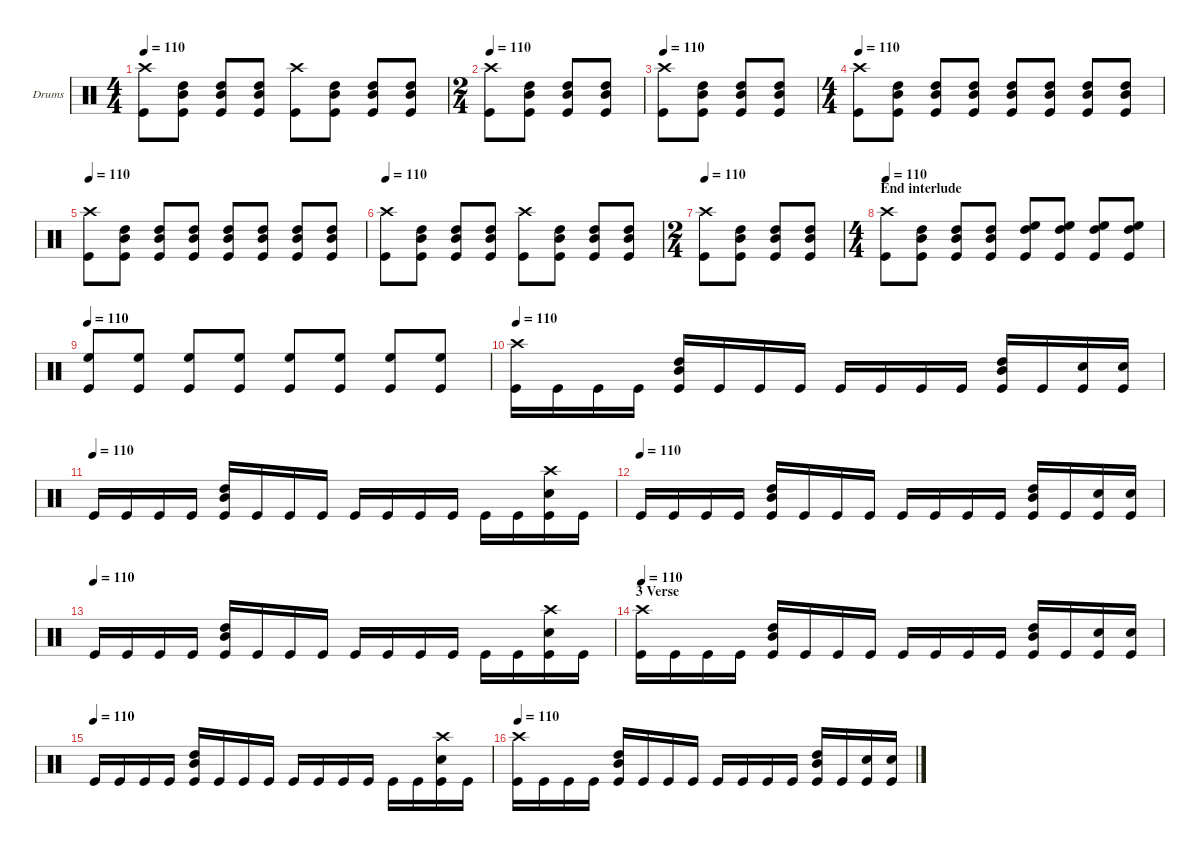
\hideDynamics
\bracketExtendMode groupsimilarinstruments
\firstSystemTrackNameOrientation horizontal
\otherSystemsTrackNameOrientation horizontal
\track ("Drumkit" "Drums") {multiBarRest instrument percussion}
\staff {score}
\articulation defaults
\ts (4 4)
\tempo 110
\clef neutral
\ks c
("Crash high (hit)" "Kick (hit)").8{dy fff} ("High Tom (hit)" "Mid Tom (hit)" "Kick (hit)").8 ("High Tom (hit)" "Mid Tom (hit)" "Kick (hit)").8 ("Mid Tom (hit)" "High Tom (hit)" "Kick (hit)").8 ("Crash high (hit)" "Kick (hit)").8 ("Kick (hit)" "Mid Tom (hit)" "High Tom (hit)").8 ("Kick (hit)" "Mid Tom (hit)" "High Tom (hit)").8 ("Kick (hit)" "Mid Tom (hit)" "High Tom (hit)").8 |
\ts (2 4)
\tempo 110
("Crash high (hit)" "Kick (hit)").8 ("Mid Tom (hit)" "High Tom (hit)" "Kick (hit)").8 ("Mid Tom (hit)" "High Tom (hit)" "Kick (hit)").8 ("Mid Tom (hit)" "High Tom (hit)" "Kick (hit)").8 |
\tempo 110
("Crash high (hit)" "Kick (hit)").8 ("High Tom (hit)" "Mid Tom (hit)" "Kick (hit)").8 ("Kick (hit)" "High Tom (hit)" "Mid Tom (hit)").8 ("Kick (hit)" "High Tom (hit)" "Mid Tom (hit)").8 |
\ts (4 4)
\tempo 110
("Kick (hit)" "Crash high (hit)").8 ("Mid Tom (hit)" "Kick (hit)" "High Tom (hit)").8 ("Mid Tom (hit)" "Kick (hit)" "High Tom (hit)").8 ("Kick (hit)" "High Tom (hit)" "Mid Tom (hit)").8 ("Kick (hit)" "High Tom (hit)" "Mid Tom (hit)").8 ("Kick (hit)" "High Tom (hit)" "Mid Tom (hit)").8 ("High Tom (hit)" "Kick (hit)" "Mid Tom (hit)").8 ("Kick (hit)" "High Tom (hit)" "Mid Tom (hit)").8 |
\tempo 110
("Kick (hit)" "Crash high (hit)").8 ("Mid Tom (hit)" "Kick (hit)" "High Tom (hit)").8 ("Mid Tom (hit)" "Kick (hit)" "High Tom (hit)").8 ("Mid Tom (hit)" "Kick (hit)" "High Tom (hit)").8 ("Kick (hit)" "High Tom (hit)" "Mid Tom (hit)").8 ("Kick (hit)" "High Tom (hit)" "Mid Tom (hit)").8 ("Kick (hit)" "Mid Tom (hit)" "High Tom (hit)").8 ("High Tom (hit)" "Mid Tom (hit)" "Kick (hit)").8 |
\tempo 110
("Crash high (hit)" "Kick (hit)").8 ("High Tom (hit)" "Mid Tom (hit)" "Kick (hit)").8 ("High Tom (hit)" "Mid Tom (hit)" "Kick (hit)").8 ("High Tom (hit)" "Mid Tom (hit)" "Kick (hit)").8 ("Kick (hit)" "Crash high (hit)").8 ("Kick (hit)" "Mid Tom (hit)" "High Tom (hit)").8 ("Mid Tom (hit)" "High Tom (hit)" "Kick (hit)").8 ("Mid Tom (hit)" "High Tom (hit)" "Kick (hit)").8 |
\ts (2 4)
\tempo 110
("Crash high (hit)" "Kick (hit)").8 ("Kick (hit)" "Mid Tom (hit)" "High Tom (hit)").8 ("Kick (hit)" "Mid Tom (hit)" "High Tom (hit)").8 ("Kick (hit)" "Mid Tom (hit)" "High Tom (hit)").8 |
\ts (4 4)
\section ("" "End interlude")
\tempo 110
("Kick (hit)" "Crash high (hit)").8 ("Kick (hit)" "Mid Tom (hit)" "High Tom (hit)").8 ("Mid Tom (hit)" "Kick (hit)" "High Tom (hit)").8 ("Kick (hit)" "Mid Tom (hit)" "High Tom (hit)").8 ("High Floor Tom (hit)" "High Tom (hit)" "Kick (hit)").8 ("High Floor Tom (hit)" "High Tom (hit)" "Kick (hit)").8 ("High Tom (hit)" "High Floor Tom (hit)" "Kick (hit)").8 ("Kick (hit)" "High Floor Tom (hit)" "High Tom (hit)").8 |
\tempo 110
("Kick (hit)" "High Floor Tom (hit)").8 ("Kick (hit)" "High Floor Tom (hit)").8 ("Kick (hit)" "High Floor Tom (hit)").8 ("High Floor Tom (hit)" "Kick (hit)").8 ("Kick (hit)" "High Floor Tom (hit)").8 ("Kick (hit)" "High Floor Tom (hit)").8 ("Kick (hit)" "High Floor Tom (hit)").8 ("High Floor Tom (hit)" "Kick (hit)").8 |
\tempo 110
("Kick (hit)" "Crash high (hit)").16 "Kick (hit)".16 "Kick (hit)".16 "Kick (hit)".16 ("Kick (hit)" "Mid Tom (hit)" "High Tom (hit)").16 "Kick (hit)".16 "Kick (hit)".16 "Kick (hit)".16 "Kick (hit)".16 "Kick (hit)".16 "Kick (hit)".16 "Kick (hit)".16 ("Kick (hit)" "Mid Tom (hit)" "High Tom (hit)").16 "Kick (hit)".16 ("Kick (hit)" "Snare (hit) 2").16 ("Kick (hit)" "Snare (hit) 2").16 |
\tempo (110)
"Kick (hit)".16 "Kick (hit)".16 "Kick (hit)".16 "Kick (hit)".16 ("Mid Tom (hit)" "Kick (hit)" "High Tom (hit)").16 "Kick (hit)".16 "Kick (hit)".16 "Kick (hit)".16 "Kick (hit)".16 "Kick (hit)".16 "Kick (hit)".16 "Kick (hit)".16 "Kick (hit)".16 "Kick (hit)".16 ("Crash high (hit)" "Snare (hit) 2" "Kick (hit)").16 "Kick (hit)".16 |
\tempo (110)
"Kick (hit)".16 "Kick (hit)".16 "Kick (hit)".16 "Kick (hit)".16 ("Kick (hit)" "Mid Tom (hit)" "High Tom (hit)").16 "Kick (hit)".16 "Kick (hit)".16 "Kick (hit)".16 "Kick (hit)".16 "Kick (hit)".16 "Kick (hit)".16 "Kick (hit)".16 ("Kick (hit)" "Mid Tom (hit)" "High Tom (hit)").16 "Kick (hit)".16 ("Kick (hit)" "Snare (hit) 2").16 ("Snare (hit) 2" "Kick (hit)").16 |
\tempo (110)
"Kick (hit)".16 "Kick (hit)".16 "Kick (hit)".16 "Kick (hit)".16 ("Mid Tom (hit)" "Kick (hit)" "High Tom (hit)").16 "Kick (hit)".16 "Kick (hit)".16 "Kick (hit)".16 "Kick (hit)".16 "Kick (hit)".16 "Kick (hit)".16 "Kick (hit)".16 "Kick (hit)".16 "Kick (hit)".16 ("Snare (hit) 2" "Kick (hit)" "Crash high (hit)").16 "Kick (hit)".16 |
\section ("" "3 Verse")
\tempo 110
("Kick (hit)" "Crash high (hit)").16 "Kick (hit)".16 "Kick (hit)".16 "Kick (hit)".16 ("High Tom (hit)" "Kick (hit)" "Mid Tom (hit)").16 "Kick (hit)".16 "Kick (hit)".16 "Kick (hit)".16 "Kick (hit)".16 "Kick (hit)".16 "Kick (hit)".16 "Kick (hit)".16 ("Kick (hit)" "Mid Tom (hit)" "High Tom (hit)").16 "Kick (hit)".16 ("Snare (hit) 2" "Kick (hit)").16 ("Kick (hit)" "Snare (hit) 2").16 |
\tempo (110)
"Kick (hit)".16 "Kick (hit)".16 "Kick (hit)".16 "Kick (hit)".16 ("Mid Tom (hit)" "Kick (hit)" "High Tom (hit)").16 "Kick (hit)".16 "Kick (hit)".16 "Kick (hit)".16 "Kick (hit)".16 "Kick (hit)".16 "Kick (hit)".16 "Kick (hit)".16 "Kick (hit)".16 "Kick (hit)".16 ("Snare (hit) 2" "Kick (hit)" "Crash high (hit)").16 "Kick (hit)".16 |
\tempo 110
("Crash high (hit)" "Kick (hit)").16 "Kick (hit)".16 "Kick (hit)".16 "Kick (hit)".16 ("High Tom (hit)" "Kick (hit)" "Mid Tom (hit)").16 "Kick (hit)".16 "Kick (hit)".16 "Kick (hit)".16 "Kick (hit)".16 "Kick (hit)".16 "Kick (hit)".16 "Kick (hit)".16 ("High Tom (hit)" "Kick (hit)" "Mid Tom (hit)").16 "Kick (hit)".16 ("Kick (hit)" "Snare (hit) 2").16 ("Kick (hit)" "Snare (hit) 2").16
